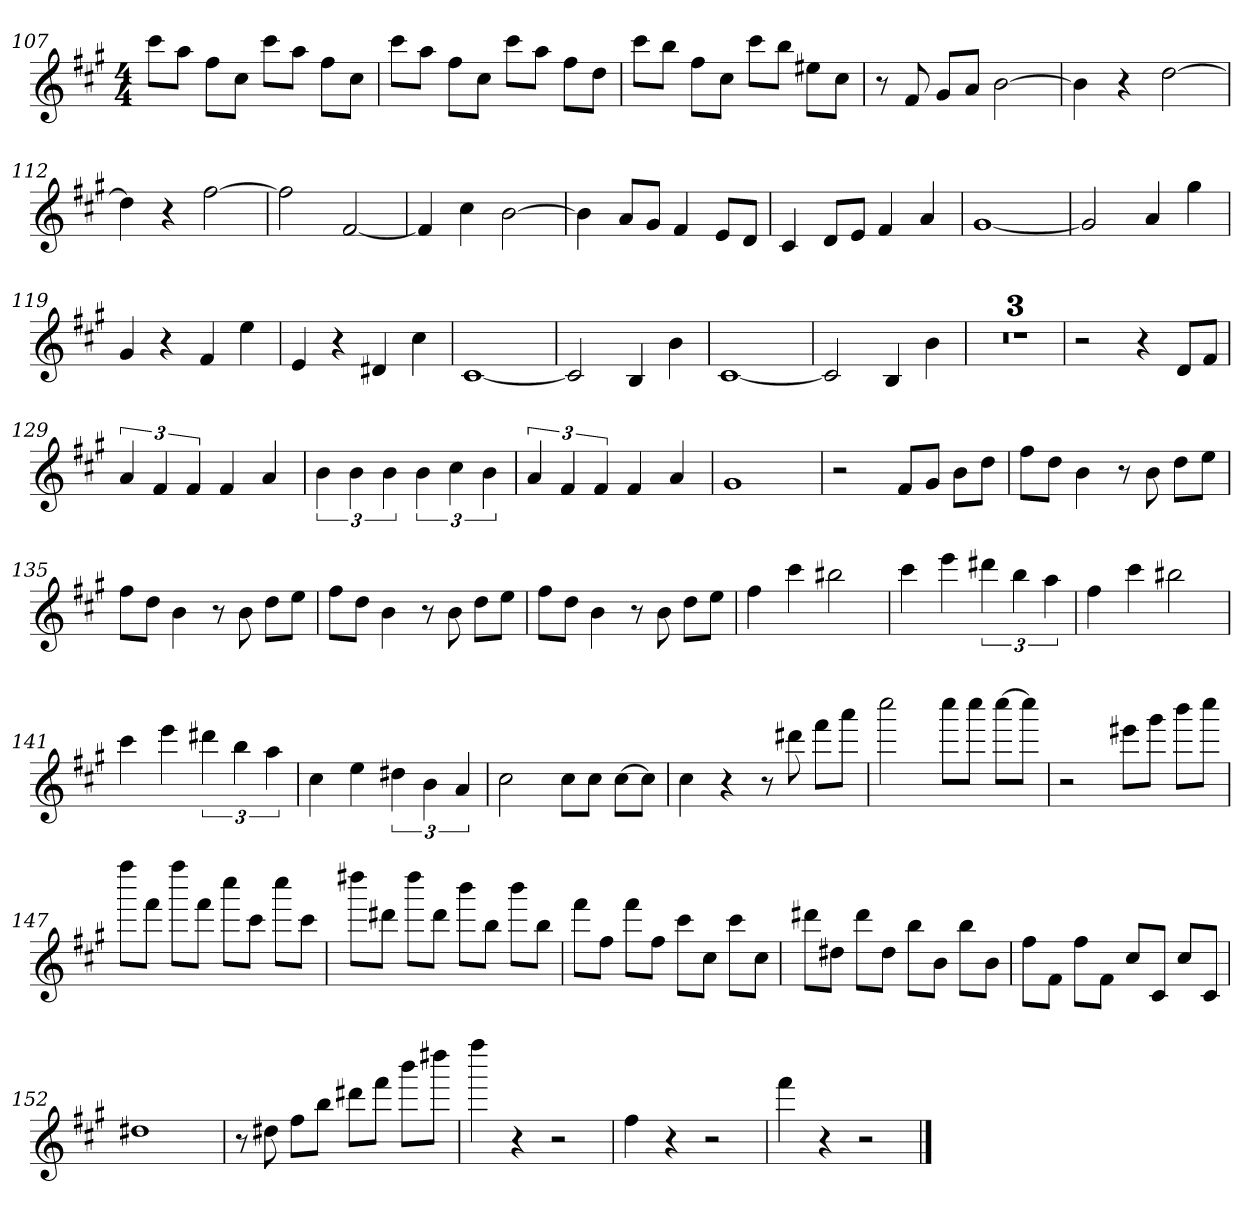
**kern
*part1
*staff1
*clefG2
*k[f#c#g#]
*A:
*M4/4
=107
8ccc#\L
8aa\J
8ff#\L
8cc#\J
8ccc#\L
8aa\J
8ff#\L
8cc#\J
=108
8ccc#\L
8aa\J
8ff#\L
8cc#\J
8ccc#\L
8aa\J
8ff#\L
8dd\J
=109
8ccc#\L
8bb\J
8ff#\L
8cc#\J
8ccc#\L
8bb\J
8ee#X\L
8cc#\J
=110
8r
8f#
8g#/L
8a/J
[2b
=111
4b]
4r
[2dd
=112
4dd]
4r
[2ff#
=113
2ff#]
[2f#
=114
4f#]
4cc#
[2b
=115
4b]
8a/L
8g#/J
4f#
8e/L
8d/J
=116
4c#
8d/L
8e/J
4f#
4a
=117
[1g#
=118
2g#]
4a
4gg#
=119
4g#
4r
4f#
4ee
=120
4e
4r
4d#X
4cc#
=121
[1c#
=122
2c#]
4B
4b
=123
[1c#
=124
2c#]
4B
4b
=125
1r
=126
1r
=127
1r
=128
2r
4r
8d/L
8f#/J
=129
6a
6f#
6f#
4f#
4a
=130
6b
6b
6b
6b
6cc#
6b
=131
6a
6f#
6f#
4f#
4a
=132
1g#
=133
2r
8f#/L
8g#/J
8b\L
8dd\J
=134
8ff#\L
8dd\J
4b
8r
8b
8dd\L
8ee\J
=135
8ff#\L
8dd\J
4b
8r
8b
8dd\L
8ee\J
=136
8ff#\L
8dd\J
4b
8r
8b
8dd\L
8ee\J
=137
8ff#\L
8dd\J
4b
8r
8b
8dd\L
8ee\J
=138
4ff#
4ccc#
2bb#X
=139
4ccc#
4eee
6ddd#X
6bb
6aa
=140
4ff#
4ccc#
2bb#X
=141
4ccc#
4eee
6ddd#X
6bb
6aa
=142
4cc#
4ee
6dd#X
6b
6a
=143
2cc#
8cc#\L
8cc#\J
[8cc#\L
8cc#\J]
=144
4cc#
4r
8r
8ddd#X
8fff#\L
8aaa\J
=145
2cccc#
8cccc#\L
8cccc#\J
[8cccc#\L
8cccc#\J]
=146
2r
8eee#X\L
8ggg#\J
8bbb\L
8cccc#\J
=147
8ffff#\L
8fff#\J
8ffff#\L
8fff#\J
8cccc#\L
8ccc#\J
8cccc#\L
8ccc#\J
=148
8dddd#X\L
8ddd#X\J
8dddd#\L
8ddd#\J
8bbb\L
8bb\J
8bbb\L
8bb\J
=149
8fff#\L
8ff#\J
8fff#\L
8ff#\J
8ccc#\L
8cc#\J
8ccc#\L
8cc#\J
=150
8ddd#X\L
8dd#X\J
8ddd#\L
8dd#\J
8bb\L
8b\J
8bb\L
8b\J
=151
8ff#\L
8f#\J
8ff#\L
8f#\J
8cc#/L
8c#/J
8cc#/L
8c#/J
=152
1dd#X
=153
8r
8dd#X
8ff#\L
8bb\J
8ddd#X\L
8fff#\J
8bbb\L
8dddd#X\J
=154
4ffff#
4r
2r
=155
4ff#
4r
2r
=156
4fff#
4r
2r
==
*-
